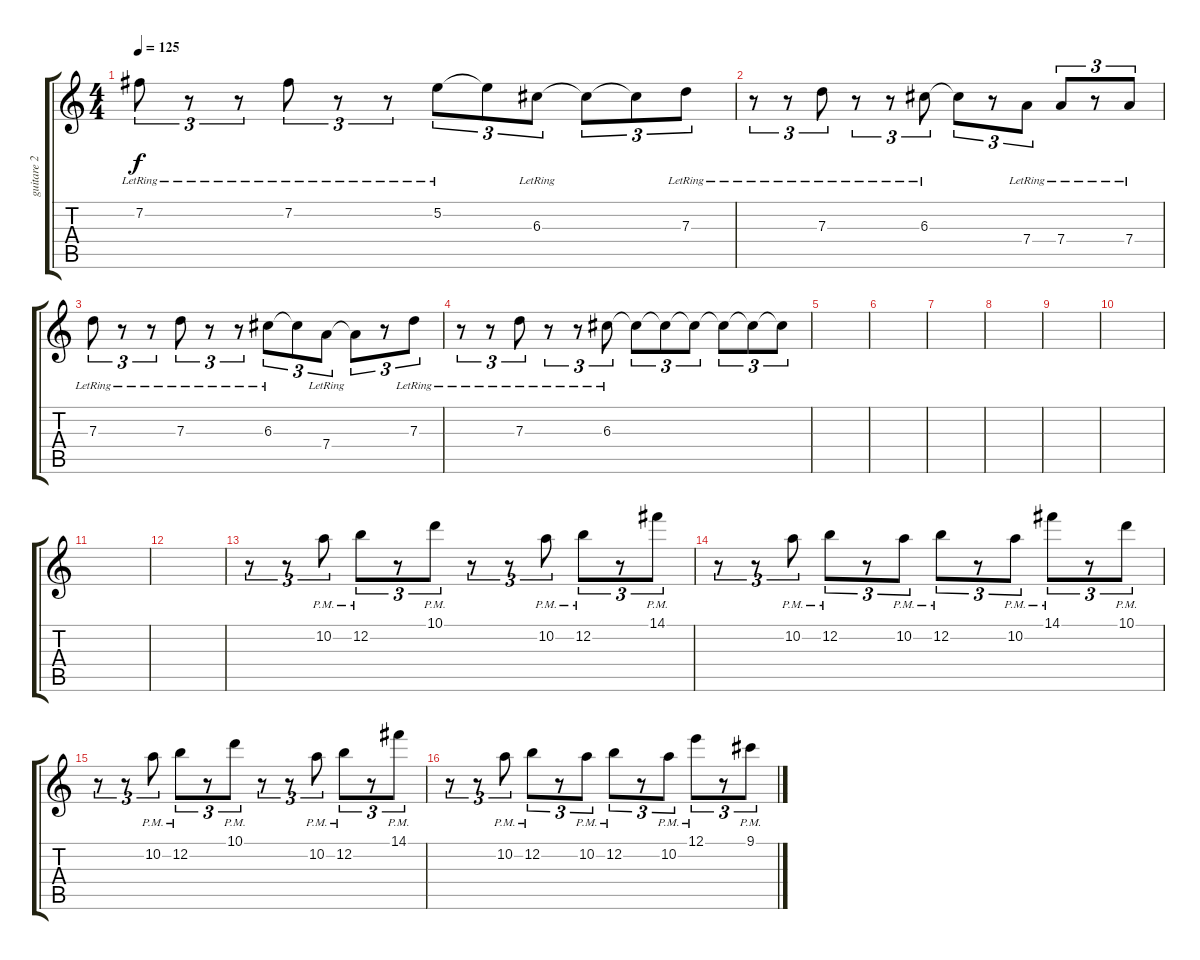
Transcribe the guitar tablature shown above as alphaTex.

\track ("guitare 2" "guitare 2") {instrument electricguitarclean}
\staff {score tabs}
\tuning (E4 B3 G3 D3 A2 E2) {hide}
\ts (4 4)
\tempo 125
\clef g2
\ks c
7.2{lr}.8{tu (3 2) dy f} r.8{tu (3 2)} r.8{tu (3 2)} 7.2{lr}.8{tu (3 2)} r.8{tu (3 2)} r.8{tu (3 2)} 5.2{lr}.8{tu (3 2)} 5.2{t}.8{tu (3 2)} 6.3{lr}.8{tu (3 2)} 6.3{t}.8{tu (3 2)} 6.3{t}.8{tu (3 2)} 7.3{lr}.8{tu (3 2)} |
r.8{tu (3 2)} r.8{tu (3 2)} 7.3{lr}.8{tu (3 2)} r.8{tu (3 2)} r.8{tu (3 2)} 6.3{lr}.8{tu (3 2)} 6.3{t}.8{tu (3 2)} r.8{tu (3 2)} 7.4{lr}.8{tu (3 2)} 7.4{lr}.8{tu (3 2)} r.8{tu (3 2)} 7.4{lr}.8{tu (3 2)} |
7.3{lr}.8{tu (3 2)} r.8{tu (3 2)} r.8{tu (3 2)} 7.3{lr}.8{tu (3 2)} r.8{tu (3 2)} r.8{tu (3 2)} 6.3{lr}.8{tu (3 2)} 6.3{t}.8{tu (3 2)} 7.4{lr}.8{tu (3 2)} 7.4{t}.8{tu (3 2)} r.8{tu (3 2)} 7.3{lr}.8{tu (3 2)} |
r.8{tu (3 2)} r.8{tu (3 2)} 7.3{lr}.8{tu (3 2)} r.8{tu (3 2)} r.8{tu (3 2)} 6.3{lr}.8{tu (3 2)} 6.3{t}.8{tu (3 2)} 6.3{t}.8{tu (3 2)} 6.3{t}.8{tu (3 2)} 6.3{t}.8{tu (3 2)} 6.3{t}.8{tu (3 2)} 6.3{t}.8{tu (3 2)} |
|
|
|
|
|
|
|
|
r.8{tu (3 2)} r.8{tu (3 2)} 10.2{pm}.8{tu (3 2)} 12.2{pm}.8{tu (3 2)} r.8{tu (3 2)} 10.1{pm}.8{tu (3 2)} r.8{tu (3 2)} r.8{tu (3 2)} 10.2{pm}.8{tu (3 2)} 12.2{pm}.8{tu (3 2)} r.8{tu (3 2)} 14.1{pm}.8{tu (3 2)} |
r.8{tu (3 2)} r.8{tu (3 2)} 10.2{pm}.8{tu (3 2)} 12.2{pm}.8{tu (3 2)} r.8{tu (3 2)} 10.2{pm}.8{tu (3 2)} 12.2{pm}.8{tu (3 2)} r.8{tu (3 2)} 10.2{pm}.8{tu (3 2)} 14.1{pm}.8{tu (3 2)} r.8{tu (3 2)} 10.1{pm}.8{tu (3 2)} |
r.8{tu (3 2)} r.8{tu (3 2)} 10.2{pm}.8{tu (3 2)} 12.2{pm}.8{tu (3 2)} r.8{tu (3 2)} 10.1{pm}.8{tu (3 2)} r.8{tu (3 2)} r.8{tu (3 2)} 10.2{pm}.8{tu (3 2)} 12.2{pm}.8{tu (3 2)} r.8{tu (3 2)} 14.1{pm}.8{tu (3 2)} |
r.8{tu (3 2)} r.8{tu (3 2)} 10.2{pm}.8{tu (3 2)} 12.2{pm}.8{tu (3 2)} r.8{tu (3 2)} 10.2{pm}.8{tu (3 2)} 12.2{pm}.8{tu (3 2)} r.8{tu (3 2)} 10.2{pm}.8{tu (3 2)} 12.1{pm}.8{tu (3 2)} r.8{tu (3 2)} 9.1{pm}.8{tu (3 2)}
